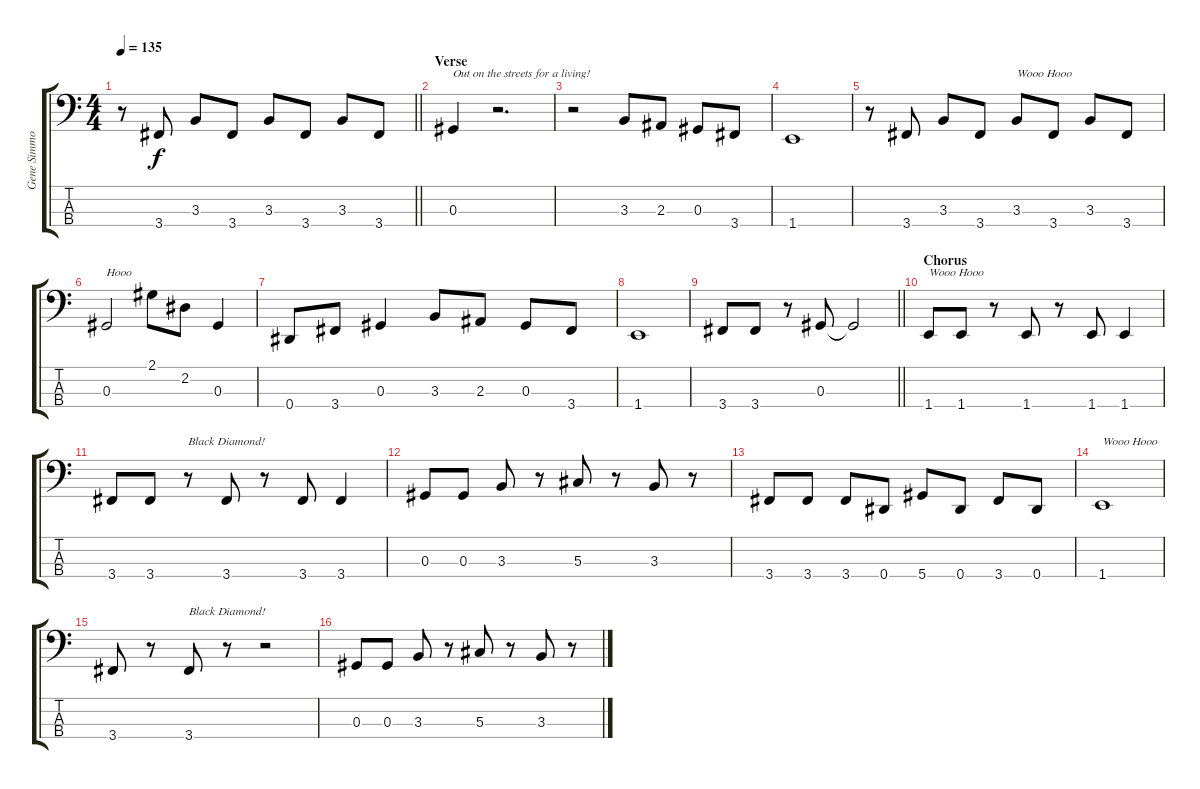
\track ("Gene Simmons" "Gene Simmo") {instrument electricbassfinger}
\staff {score tabs}
\tuning (Gb2 Db2 Ab1 Eb1) {hide}
\ts (4 4)
\tempo 135
\clef f4
\barLineRight lightlight
\ks c
r.8{dy f} 3.4.8 3.3.8 3.4.8 3.3.8 3.4.8 3.3.8 3.4.8 |
\section ("" "Verse")
0.3.4{txt "Out on the streets for a living!"} r.2{d} |
r.2 3.3.8 2.3.8 0.3.8 3.4.8 |
1.4.1 |
r.8 3.4.8 3.3.8 3.4.8 3.3.8{txt "Wooo Hooo"} 3.4.8 3.3.8 3.4.8 |
0.3.2{txt "Hooo"} 2.1.8 2.2.8 0.3.4 |
0.4.8 3.4.8 0.3.4 3.3.8 2.3.8 0.3.8 3.4.8 |
1.4.1 |
\barLineRight lightlight
3.4.8 3.4.8 r.8 0.3.8 0.3{t}.2 |
\section ("" "Chorus")
1.4.8{txt "Wooo Hooo"} 1.4.8 r.8 1.4.8 r.8 1.4.8 1.4.4 |
3.4.8 3.4.8 r.8{txt "Black Diamond!"} 3.4.8 r.8 3.4.8 3.4.4 |
0.3.8 0.3.8 3.3.8 r.8 5.3.8 r.8 3.3.8 r.8 |
3.4.8 3.4.8 3.4.8 0.4.8 5.4.8 0.4.8 3.4.8 0.4.8 |
1.4.1{txt "Wooo Hooo"} |
3.4.8 r.8 3.4.8{txt "Black Diamond!"} r.8 r.2 |
0.3.8 0.3.8 3.3.8 r.8 5.3.8 r.8 3.3.8 r.8
